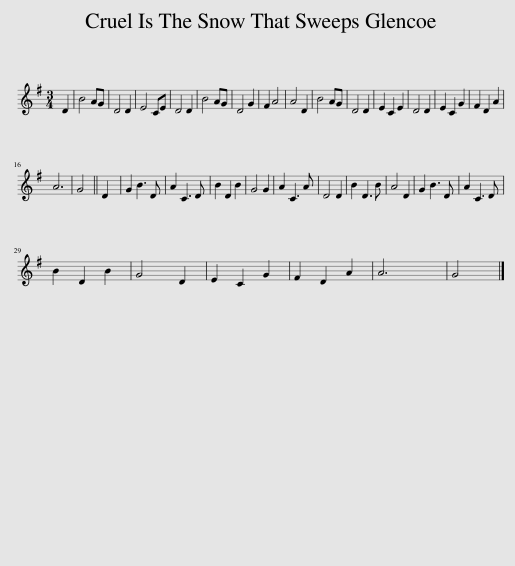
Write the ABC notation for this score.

X:1
L:1/8
M:3/4
I:linebreak $
K:G
V:1 treble
V:1
 D2 | B4 AG | D4 D2 | E4 CE | D4 D2 | %5
 B4 AG | D4 G2 | F2 A4 | A4 D2 | B4 AG | %10
 D4 D2 | E2 C2 E2 | D4 D2 | E2 C2 G2 | F2 D2 A2 |$ %15
 A6 | G4 || D2 | G2 B3 D | A2 C3 D | %20
 B2 D2 B2 | G4 G2 | A2 C3 A | D4 D2 | B2 D3 B | %25
 A4 D2 | G2 B3 D | A2 C3 D |$ B2 D2 B2 | G4 D2 | %30
 E2 C2 G2 | F2 D2 A2 | A6 | G4 |] %34
